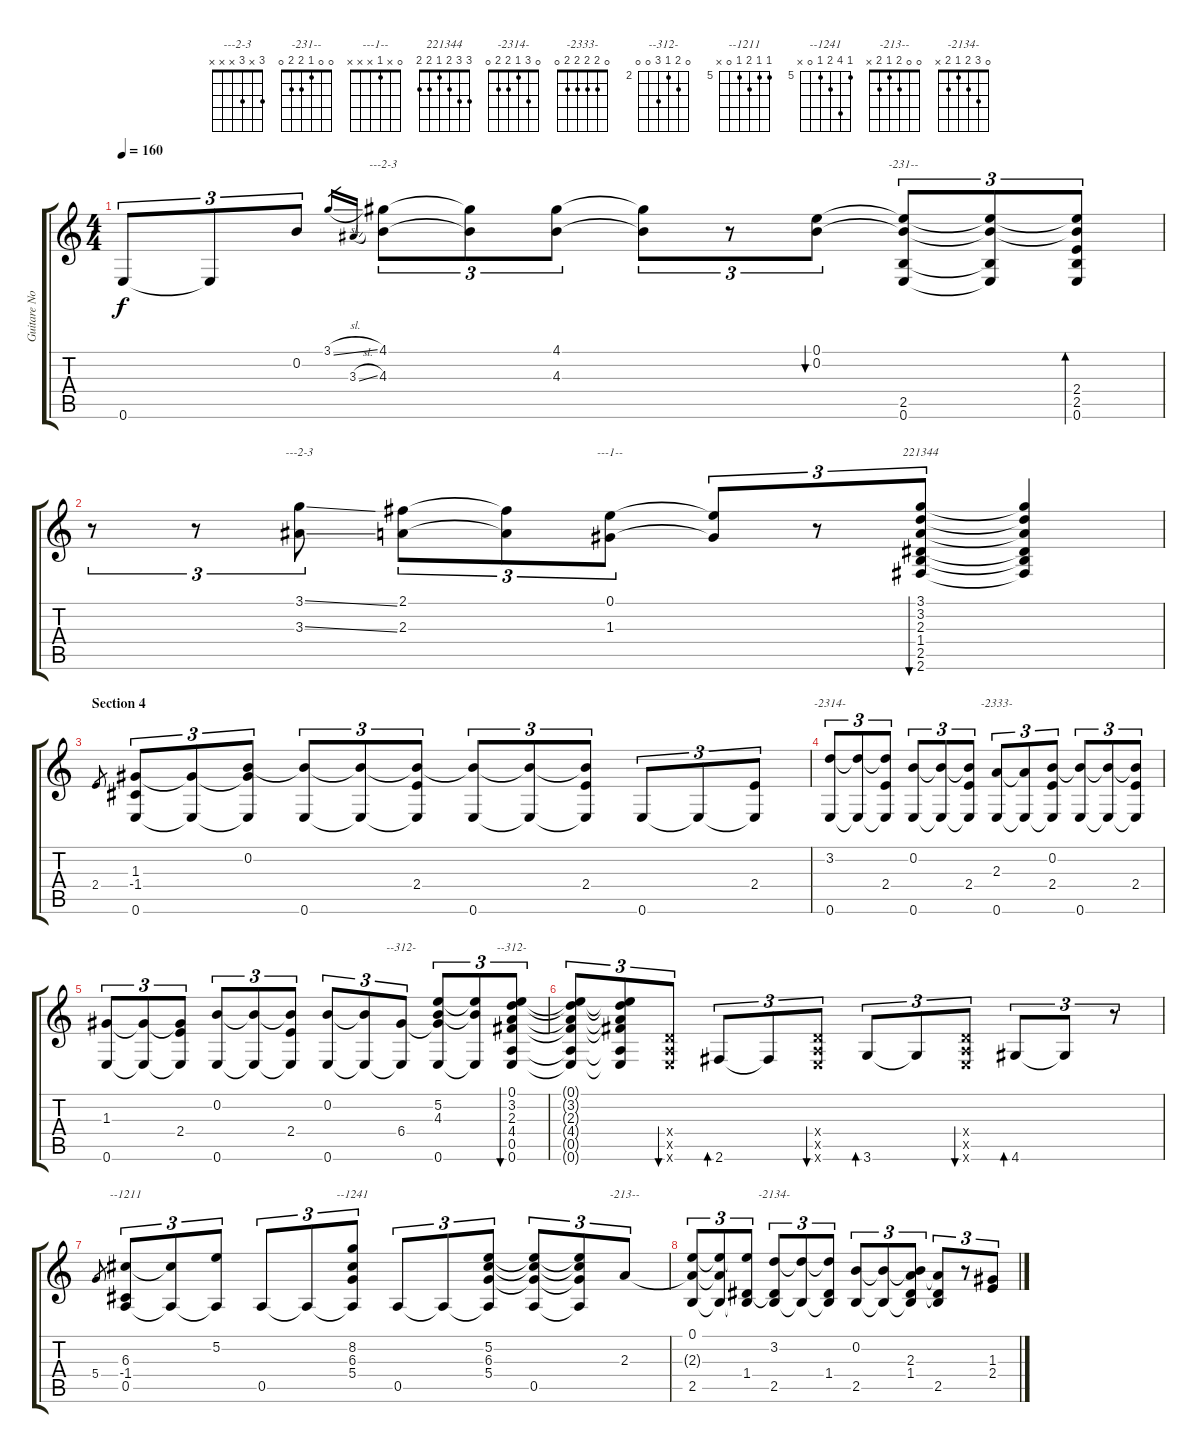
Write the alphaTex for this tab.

\track ("Guitare Novembre 2002" "Guitare No") {instrument acousticguitarnylon}
\staff {score tabs}
\tuning (E4 B3 G3 D3 A2 E2) {hide}
\chord ("---2-3" 4 x 4 x x x)
\chord ("-231--" 0 0 1 2 2 0)
\chord ("---2-3" 3 x 3 x x x)
\chord ("---1--" 0 x 1 x x x)
\chord ("221344" 3 3 2 1 2 2)
\chord ("-2314-" 0 3 1 2 2 0)
\chord ("-2333-" 0 2 2 2 2 0)
\chord ("--312-" 0 5 4 6 x 0) {firstfret 4}
\chord ("--312-" 0 3 2 4 0 0) {firstfret 2}
\chord ("--1211" 5 5 6 5 0 x) {firstfret 5}
\chord ("--1241" 5 8 6 5 0 x) {firstfret 5}
\chord ("-213--" 0 0 2 1 2 x)
\chord ("-2134-" 0 3 2 1 2 x)
\ts (4 4)
\tempo 160
\clef g2
\ks c
0.6.8{tu (3 2) dy f} 0.6{t}.8{tu (3 2)} 0.2.8{tu (3 2)} 3.1{sl}.16{gr} 3.3{sl}.16{gr} (4.1 4.3).8{tu (3 2) ch "---2-3"} (4.1{t} 4.3{t}).8{tu (3 2)} (4.1 4.3).8{tu (3 2)} (4.1{t} 4.3{t}).8{tu (3 2)} r.8{tu (3 2)} (0.1 0.2).8{tu (3 2) bu 30} (0.1{t} 0.2{t} 2.5 0.6).8{tu (3 2) ch "-231--"} (0.1{t} 0.2{t} 2.5{t} 0.6{t}).8{tu (3 2)} (0.1{t} 0.2{t} 2.4 2.5 0.6).8{tu (3 2) bd 30} |
r.8{tu (3 2)} r.8{tu (3 2)} (3.1{ss} 3.3{ss}).8{tu (3 2) ch "---2-3"} (2.1 2.3).8{tu (3 2)} (2.1{t} 2.3{t}).8{tu (3 2)} (0.1 1.3).8{tu (3 2) ch "---1--"} (0.1{t} 1.3{t}).8{tu (3 2)} r.8{tu (3 2)} (3.1 3.2 2.3 1.4 2.5 2.6).8{tu (3 2) bu 30 ch "221344"} (3.1{t} 3.2{t} 2.3{t} 1.4{t} 2.5{t} 2.6{t}).4 |
\section ("" "Section 4")
2.4.8{gr} (1.3 -1.4 0.6).8{tu (3 2)} (1.3{t} 0.6{t}).8{tu (3 2)} (0.2 1.3{t} 0.6{t}).8{tu (3 2)} (0.2{t} 0.6).8{tu (3 2)} (0.2{t} 0.6{t}).8{tu (3 2)} (0.2{t} 2.4 0.6{t}).8{tu (3 2)} (0.2{t} 0.6).8{tu (3 2)} (0.2{t} 0.6{t}).8{tu (3 2)} (0.2{t} 2.4 0.6{t}).8{tu (3 2)} 0.6.8{tu (3 2)} 0.6{t}.8{tu (3 2)} (2.4 0.6{t}).8{tu (3 2)} |
(3.2 0.6).8{tu (3 2) ch "-2314-"} (3.2{t} 0.6{t}).8{tu (3 2)} (3.2{t} 2.4 0.6{t}).8{tu (3 2)} (0.2 0.6).8{tu (3 2)} (0.2{t} 0.6{t}).8{tu (3 2)} (0.2{t} 2.4 0.6{t}).8{tu (3 2)} (2.3 0.6).8{tu (3 2) ch "-2333-"} (2.3{t} 0.6{t}).8{tu (3 2)} (0.2 2.4 0.6{t}).8{tu (3 2)} (0.2{t} 0.6).8{tu (3 2)} (0.2{t} 0.6{t}).8{tu (3 2)} (0.2{t} 2.4 0.6{t}).8{tu (3 2)} |
(1.3 0.6).8{tu (3 2)} (1.3{t} 0.6{t}).8{tu (3 2)} (1.3{t} 2.4 0.6{t}).8{tu (3 2)} (0.2 0.6).8{tu (3 2)} (0.2{t} 0.6{t}).8{tu (3 2)} (0.2{t} 2.4 0.6{t}).8{tu (3 2)} (0.2 0.6).8{tu (3 2)} (0.2{t} 0.6{t}).8{tu (3 2)} (6.4 0.6{t}).8{tu (3 2) ch "--312-"} (5.2 4.3 6.4{t} 0.6).8{tu (3 2)} (5.2{t} 4.3{t} 0.6{t}).8{tu (3 2)} (0.1 3.2 2.3 4.4 0.5 0.6).8{tu (3 2) bu 30 ch "--312-"} |
(0.1{t} 3.2{t} 2.3{t} 4.4{t} 0.5{t} 0.6{t}).8{tu (3 2)} (0.1{t} 3.2{t} 2.3{t} 4.4{t} 0.5{t} 0.6{t}).8{tu (3 2)} (0.4{x} 0.5{x} 0.6{x}).8{tu (3 2) bu 30} 2.6.8{tu (3 2) bd 30} 2.6{t}.8{tu (3 2)} (0.4{x} 0.5{x} 0.6{x}).8{tu (3 2) bu 30} 3.6.8{tu (3 2) bd 30} 3.6{t}.8{tu (3 2)} (0.4{x} 0.5{x} 0.6{x}).8{tu (3 2) bu 30} 4.6.8{tu (3 2) bd 30} 4.6{t}.8{tu (3 2)} r.8{tu (3 2)} |
5.4.8{gr} (6.3 -1.4 0.5).8{tu (3 2) ch "--1211"} (6.3{t} 0.5{t}).8{tu (3 2)} (5.2 0.5{t}).8{tu (3 2)} 0.5.8{tu (3 2)} 0.5{t}.8{tu (3 2)} (8.2 6.3 5.4 0.5{t}).8{tu (3 2) ch "--1241"} 0.5.8{tu (3 2)} 0.5{t}.8{tu (3 2)} (5.2 6.3 5.4 0.5{t}).8{tu (3 2)} (5.2{t} 6.3{t} 5.4{t} 0.5).8{tu (3 2)} (5.2{t} 6.3{t} 5.4{t} 0.5{t}).8{tu (3 2)} 2.3.8{tu (3 2) ch "-213--"} |
(0.1 2.3{t} 2.5).8{tu (3 2)} (0.1{t} 2.3{t} 2.5{t}).8{tu (3 2)} (0.1{t} 1.4 2.5{t}).8{tu (3 2)} (3.2 1.4{t} 2.5).8{tu (3 2) ch "-2134-"} (3.2{t} 2.5{t}).8{tu (3 2)} (3.2{t} 1.4 2.5{t}).8{tu (3 2)} (0.2 2.5).8{tu (3 2)} (0.2{t} 2.5{t}).8{tu (3 2)} (0.2{t} 2.3 1.4 2.5{t}).8{tu (3 2)} (2.3{t} 1.4{t} 2.5).8{tu (3 2)} r.8{tu (3 2)} (1.3 2.4).8{tu (3 2)}
